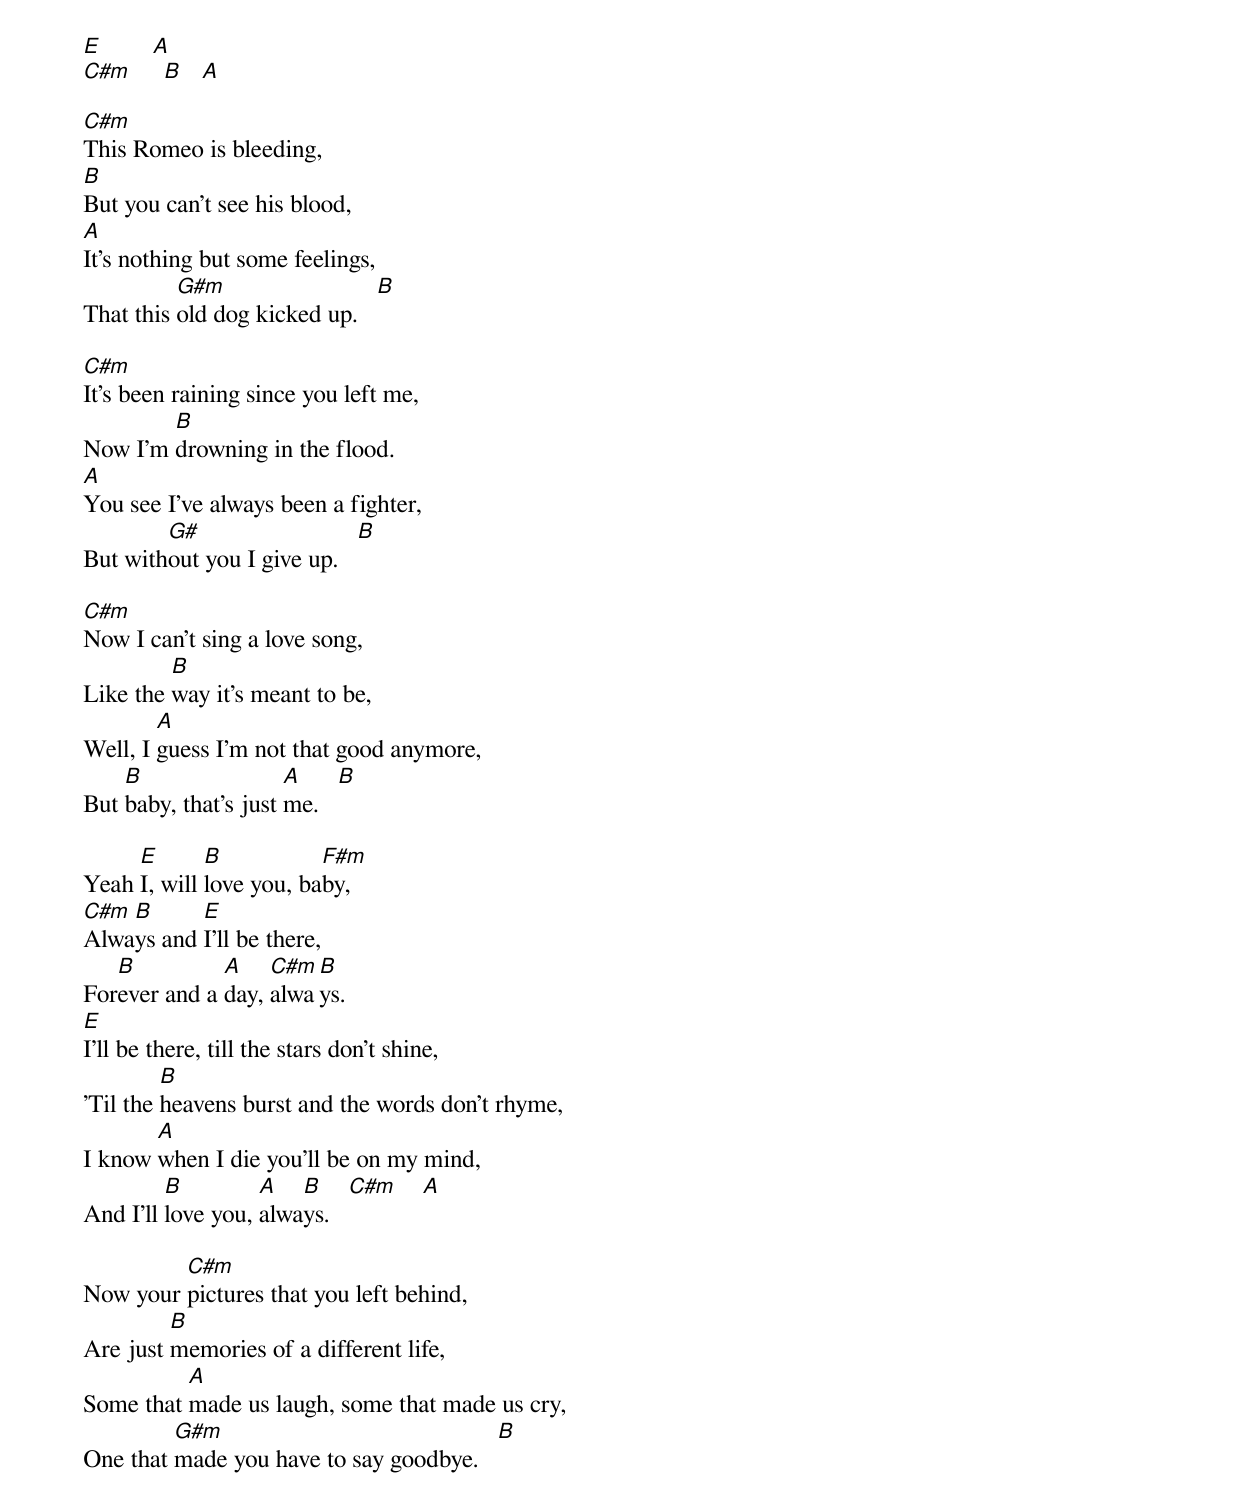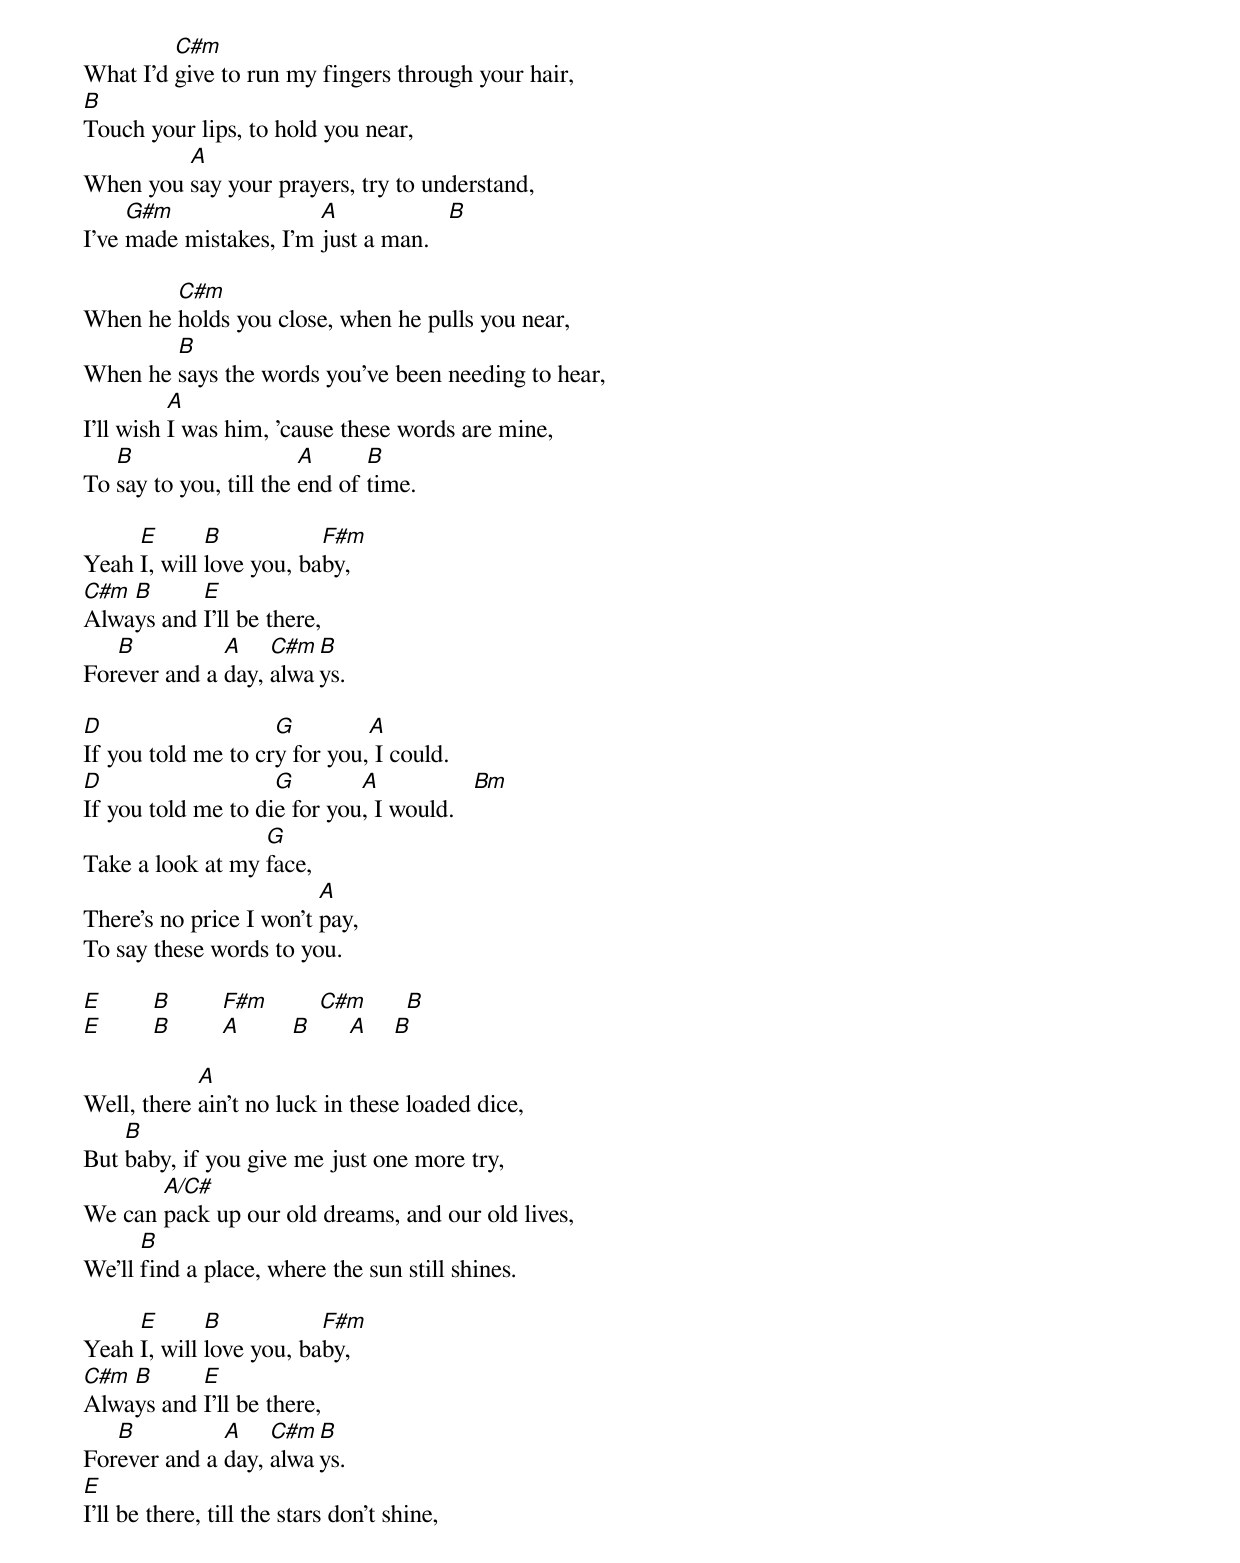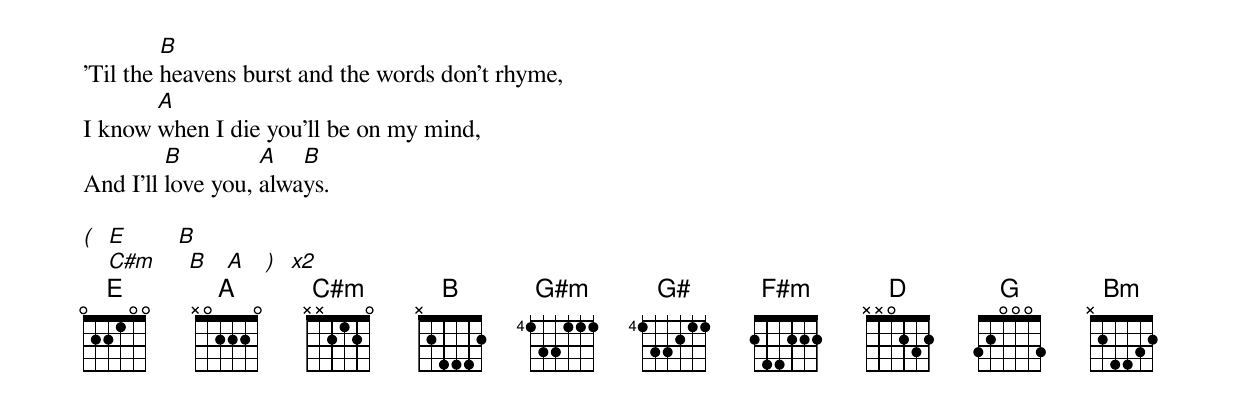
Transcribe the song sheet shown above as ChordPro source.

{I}
[E]        [A]
[C#m]     [B]   [A]

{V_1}
[C#m]This Romeo is bleeding,
[B]But you can't see his blood,
[A]It's nothing but some feelings,
That this [G#m]old dog kicked up.   [B]

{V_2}
[C#m]It's been raining since you left me,
Now I'm [B]drowning in the flood.
[A]You see I've always been a fighter,
But with[G#]out you I give up.   [B]

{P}
[C#m]Now I can't sing a love song,
Like the [B]way it's meant to be,
Well, I [A]guess I'm not that good anymore,
But [B]baby, that's just [A]me.   [B]

{C}
Yeah [E]I, will [B]love you, ba[F#m]by,
[C#m]Alwa[B]ys and [E]I'll be there,
For[B]ever and a [A]day, [C#m]alwa[B]ys.
[E]I'll be there, till the stars don't shine,
'Til the [B]heavens burst and the words don't rhyme,
I know [A]when I die you'll be on my mind,
And I'll [B]love you, [A]alwa[B]ys.   [C#m]    [A]

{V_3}
Now your [C#m]pictures that you left behind,
Are just [B]memories of a different life,
Some that [A]made us laugh, some that made us cry,
One that [G#m]made you have to say goodbye.   [B]

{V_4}
What I'd [C#m]give to run my fingers through your hair,
[B]Touch your lips, to hold you near,
When you [A]say your prayers, try to understand,
I've [G#m]made mistakes, I'm [A]just a man.   [B]

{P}
When he [C#m]holds you close, when he pulls you near,
When he [B]says the words you've been needing to hear,
I'll wish [A]I was him, 'cause these words are mine,
To [B]say to you, till the [A]end of [B]time.

{C}
Yeah [E]I, will [B]love you, ba[F#m]by,
[C#m]Alwa[B]ys and [E]I'll be there,
For[B]ever and a [A]day, [C#m]alwa[B]ys.

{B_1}
[D]If you told me to cr[G]y for you,[A] I could.
[D]If you told me to di[G]e for you[A], I would.   [Bm]
Take a look at my [G]face,
There's no price I won't [A]pay,
To say these words to you.

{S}
[E]        [B]        [F#m]        [C#m]      [B]
[E]        [B]        [A]        [B]      [A]    [B]

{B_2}
Well, there [A]ain't no luck in these loaded dice,
But [B]baby, if you give me just one more try,
We can [A/C#]pack up our old dreams, and our old lives,
We'll [B]find a place, where the sun still shines.

{C}
Yeah [E]I, will [B]love you, ba[F#m]by,
[C#m]Alwa[B]ys and [E]I'll be there,
For[B]ever and a [A]day, [C#m]alwa[B]ys.
[E]I'll be there, till the stars don't shine,
'Til the [B]heavens burst and the words don't rhyme,
I know [A]when I die you'll be on my mind,
And I'll [B]love you, [A]alwa[B]ys.

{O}
[(]  [E]        [B]
    [C#m]     [B]   [A]   [)]  [x2]
